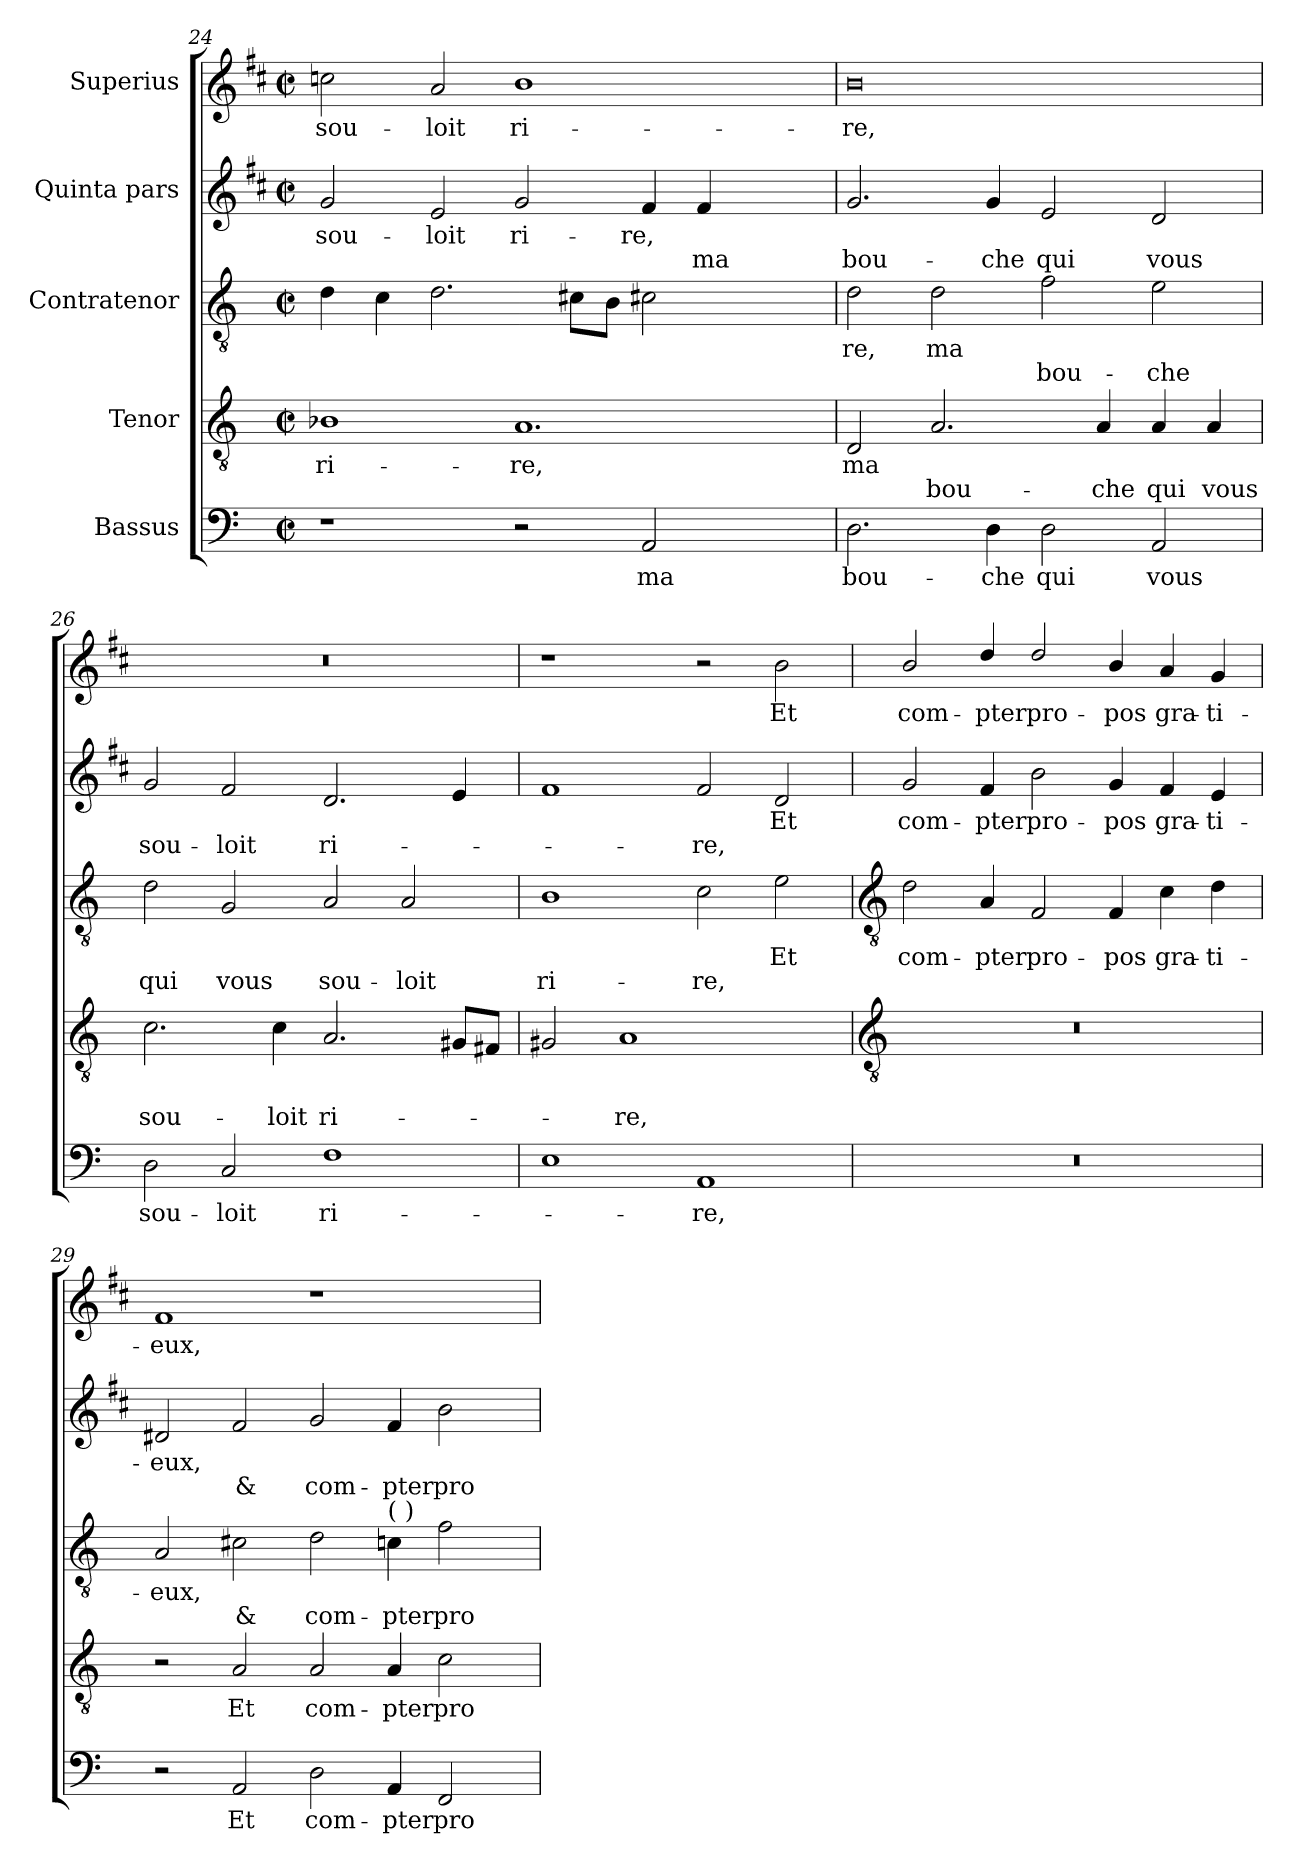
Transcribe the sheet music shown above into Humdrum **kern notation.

**kern	**text	**kern	**text	**text	**kern	**text	**text	**kern	**text	**text	**kern	**text
*part5	*part5	*part4	*part4	*part4	*part3	*part3	*part3	*part2	*part2	*part2	*part1	*part1
*staff5	*staff5	*staff4	*staff4	*staff4	*staff3	*staff3	*staff3	*staff2	*staff2	*staff2	*staff1	*staff1
*I"Bassus	*	*I"Tenor	*	*	*I"Contratenor	*	*	*I"Quinta pars	*	*	*I"Superius	*
*clefF4	*	*clefGv2	*	*	*clefGv2	*	*	*clefG2	*	*	*clefG2	*
*	*	*	*	*	*	*	*	*ITrd1c2	*	*	*ITrd1c2	*
*k[]	*	*k[]	*	*	*k[]	*	*	*k[]	*	*	*k[]	*
*C:	*	*C:	*	*	*C:	*	*	*C:	*	*	*C:	*
*M4/2	*	*M4/2	*	*	*M4/2	*	*	*M4/2	*	*	*M4/2	*
*met(c|)	*	*met(c|)	*	*	*met(c|)	*	*	*met(c|)	*	*	*met(c|)	*
=24	=24	=24	=24	=24	=24	=24	=24	=24	=24	=24	=24	=24
!	!	!	!LO:LY:b	!	!	!	!	!	!LO:LY:b	!	!	!LO:LY:b
1r	.	1B-X	ri-	.	4d	.	.	2f	sou-	.	2b-X	sou-
.	.	.	.	.	4c	.	.	.	.	.	.	.
!	!	!	!	!	!	!	!	!	!LO:LY:b	!	!	!LO:LY:b
.	.	.	.	.	2.d	.	.	2d	-loit	.	2g	-loit
!	!	!	!LO:LY:b	!	!	!	!	!	!LO:LY:b	!	!	!LO:LY:b
2r	.	1.A	-re,	.	.	.	.	2f	ri-	.	1a	ri-
.	.	.	.	.	8c#XL	.	.	.	.	.	.	.
.	.	.	.	.	8BJ	.	.	.	.	.	.	.
!	!LO:LY:b	!	!	!	!	!	!	!	!LO:LY:b	!	!	!
2AA	ma	.	.	.	2c#X	.	.	4e	-re,	.	.	.
!	!	!	!	!	!	!	!	!	!	!LO:LY:b	!	!
.	.	.	.	.	.	.	.	4e	.	ma	.	.
2ryy	.	.	.	.	2ryy	.	.	2ryy	.	.	2ryy	.
=25	=25	=25	=25	=25	=25	=25	=25	=25	=25	=25	=25	=25
!	!LO:LY:b	!	!LO:LY:b	!	!	!LO:LY:b	!	!	!	!LO:LY:b	!	!LO:LY:b
2.D	bou-	2D	ma	.	2d	-re,	.	2.f	.	bou-	0a	-re,
!	!	!	!	!LO:LY:b	!	!LO:LY:b	!	!	!	!	!	!
.	.	2.A	.	bou-	2d	ma	.	.	.	.	.	.
!	!LO:LY:b	!	!	!	!	!	!	!	!	!LO:LY:b	!	!
4D	-che	.	.	.	.	.	.	4f	.	-che	.	.
!	!LO:LY:b	!	!	!	!	!	!LO:LY:b	!	!	!LO:LY:b	!	!
2D	qui	.	.	.	2f	.	bou-	2d	.	qui	.	.
!	!	!	!	!LO:LY:b	!	!	!	!	!	!	!	!
.	.	4A	.	-che	.	.	.	.	.	.	.	.
!	!LO:LY:b	!	!	!LO:LY:b	!	!	!LO:LY:b	!	!	!LO:LY:b	!	!
2AA	vous	4A	.	qui	2e	.	-che	2c	.	vous	.	.
!	!	!	!	!LO:LY:b	!	!	!	!	!	!	!	!
.	.	4A	.	vous	.	.	.	.	.	.	.	.
=26	=26	=26	=26	=26	=26	=26	=26	=26	=26	=26	=26	=26
!	!LO:LY:b	!	!	!LO:LY:b	!	!	!LO:LY:b	!	!	!LO:LY:b	!	!
2D	sou-	2.c	.	sou-	2d	.	qui	2f	.	sou-	0r	.
!	!LO:LY:b	!	!	!	!	!	!LO:LY:b	!	!	!LO:LY:b	!	!
2C	-loit	.	.	.	2G	.	vous	2e	.	-loit	.	.
!	!	!	!	!LO:LY:b	!	!	!	!	!	!	!	!
.	.	4c	.	-loit	.	.	.	.	.	.	.	.
!	!LO:LY:b	!	!	!LO:LY:b	!	!	!LO:LY:b	!	!	!LO:LY:b	!	!
1F	ri-	2.A	.	ri-	2A	.	sou-	2.c	.	ri-	.	.
!	!	!	!	!	!	!	!LO:LY:b	!	!	!	!	!
.	.	.	.	.	2A	.	-loit	.	.	.	.	.
.	.	8G#XL	.	.	.	.	.	4d	.	.	.	.
.	.	8F#J	.	.	.	.	.	.	.	.	.	.
=27	=27	=27	=27	=27	=27	=27	=27	=27	=27	=27	=27	=27
!	!	!	!	!	!	!	!LO:LY:b	!	!	!	!	!
1E	.	2G#X	.	.	1B	.	ri-	1e	.	.	1r	.
!	!	!	!	!LO:LY:b	!	!	!	!	!	!	!	!
.	.	1A	.	-re,	.	.	.	.	.	.	.	.
!	!LO:LY:b	!	!	!	!	!	!LO:LY:b	!	!	!LO:LY:b	!	!
1AA	-re,	.	.	.	2c	.	-re,	2e	.	-re,	2r	.
!	!	!	!	!	!	!LO:LY:b	!	!	!LO:LY:b	!	!	!LO:LY:b
.	.	2ryy	.	.	2e	Et	.	2c	Et	.	2a	Et
!!LO:LB:g=z
=28	=28	=28	=28	=28	=28	=28	=28	=28	=28	=28	=28	=28
*	*	*clefGv2	*	*	*clefGv2	*	*	*	*	*	*	*
!	!	!	!	!	!	!LO:LY:b	!	!	!LO:LY:b	!	!	!LO:LY:b
*	*	*	*	*	*	*	*	*	*	*	*^	*
0r	.	0r	.	.	2d	com-	.	2f	com-	.	2a	0ryy	com-
!	!	!	!	!	!	!LO:LY:b	!	!	!LO:LY:b	!	!	!	!LO:LY:b
.	.	.	.	.	4A	-pter	.	4e	-pter	.	4cc	.	-pter
!	!	!	!	!	!	!LO:LY:b	!	!	!LO:LY:b	!	!	!	!LO:LY:b
.	.	.	.	.	2F	pro-	.	2a	pro-	.	2cc	.	pro-
!	!	!	!	!	!	!LO:LY:b	!	!	!LO:LY:b	!	!	!	!LO:LY:b
.	.	.	.	.	4F	-pos	.	4f	-pos	.	4a	.	-pos
!	!	!	!	!	!	!LO:LY:b	!	!	!LO:LY:b	!	!	!	!LO:LY:b
.	.	.	.	.	4c	gra-	.	4e	gra-	.	4g	.	gra-
!	!	!	!	!	!	!LO:LY:b	!	!	!LO:LY:b	!	!	!	!LO:LY:b
.	.	.	.	.	4d	-ti-	.	4d	-ti-	.	4f	.	-ti-
=29	=29	=29	=29	=29	=29	=29	=29	=29	=29	=29	=29	=29	=29
!	!	!	!	!	!	!LO:LY:b	!	!	!LO:LY:b	!	!	!	!LO:LY:b
2r	.	2r	.	.	2A	-eux,	.	2c#X	-eux,	.	1e	1ryy	-eux,
!	!LO:LY:b	!	!LO:LY:b	!	!	!	!LO:LY:b	!	!	!LO:LY:b	!	!	!
2AA	Et	2A	Et	.	2c#X	.	&	2e	.	&	.	.	.
!	!LO:LY:b	!	!LO:LY:b	!	!	!	!LO:LY:b	!	!	!LO:LY:b	!	!	!
2D	com-	2A	com-	.	2d	.	com-	2f	.	com-	1r	2ryy	.
!	!	!	!	!	!LO:TX:a:t=(  )	!	!	!	!	!	!	!	!
!	!LO:LY:b	!	!LO:LY:b	!	!	!	!LO:LY:b	!	!	!LO:LY:b	!	!	!
4AA	-pter	4A	-pter	.	4c	.	-pter	4e	.	-pter	.	4ryy	.
!	!LO:LY:b	!	!LO:LY:b	!	!	!	!LO:LY:b	!	!	!LO:LY:b	!	!	!
2FF	pro-	2c	pro-	.	2f	.	pro-	2a	.	pro-	.	4ryy	.
.	.	.	.	.	.	.	.	.	.	.	4ryy	4ryy	.
*	*	*	*	*	*	*	*	*	*	*	*v	*v	*
=	=	=	=	=	=	=	=	=	=	=	=	=
*-	*-	*-	*-	*-	*-	*-	*-	*-	*-	*-	*-	*-
